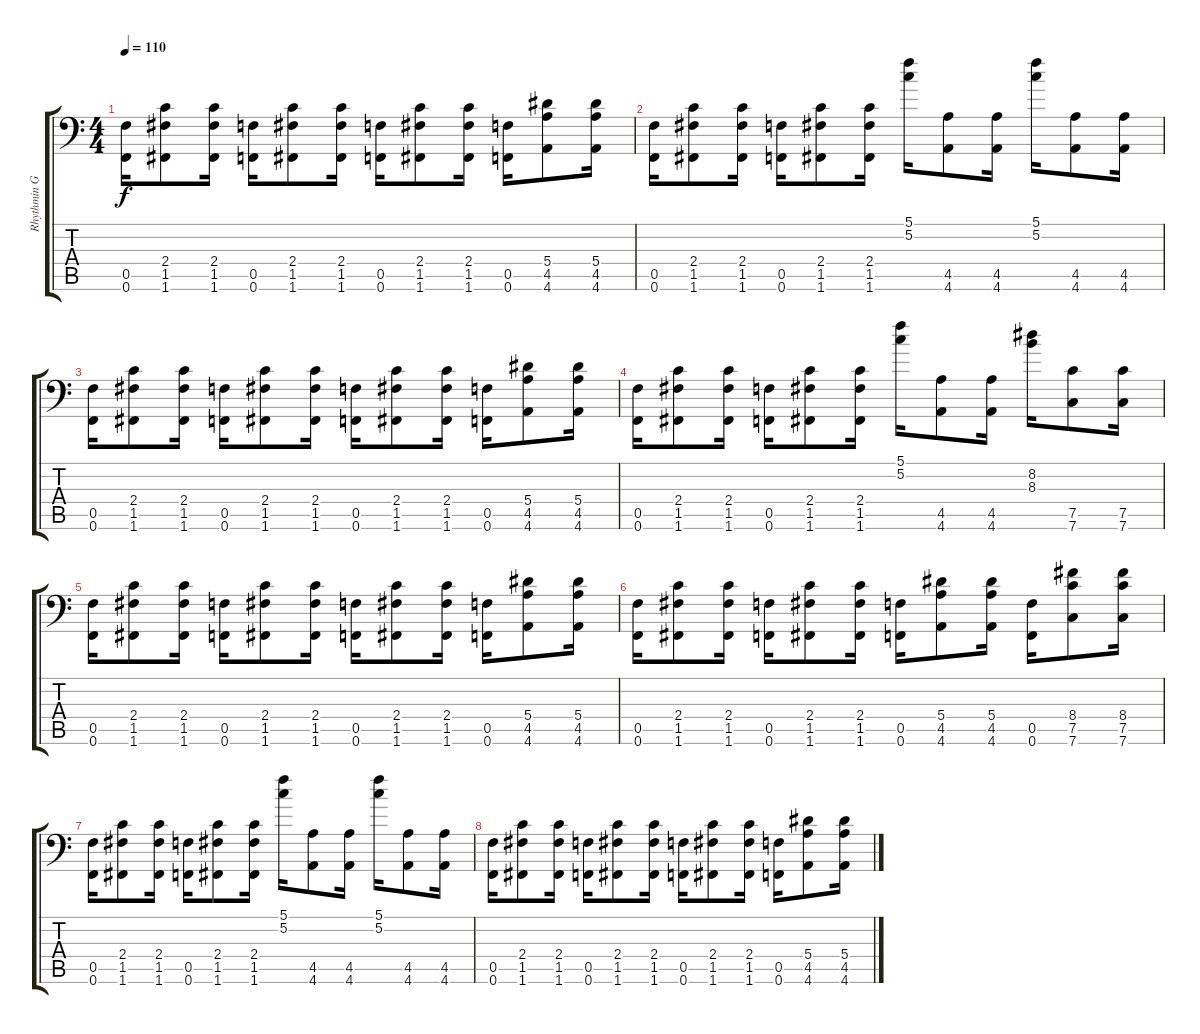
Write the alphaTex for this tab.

\track ("Rhythmin Guitar #2" "Rhythmin G") {instrument distortionguitar}
\staff {score tabs}
\tuning (C4 G3 Eb3 Bb2 F2 F1) {hide}
\ts (4 4)
\tempo 110
\clef f4
\ks c
(0.5 0.6).16{dy f} (2.4 1.5 1.6).8 (2.4 1.5 1.6).16 (0.5 0.6).16 (2.4 1.5 1.6).8 (2.4 1.5 1.6).16 (0.5 0.6).16 (2.4 1.5 1.6).8 (2.4 1.5 1.6).16 (0.5 0.6).16 (5.4 4.5 4.6).8 (5.4 4.5 4.6).16 |
(0.5 0.6).16 (2.4 1.5 1.6).8 (2.4 1.5 1.6).16 (0.5 0.6).16 (2.4 1.5 1.6).8 (2.4 1.5 1.6).16 (5.1 5.2).16 (4.5 4.6).8 (4.5 4.6).16 (5.1 5.2).16 (4.5 4.6).8 (4.5 4.6).16 |
(0.5 0.6).16 (2.4 1.5 1.6).8 (2.4 1.5 1.6).16 (0.5 0.6).16 (2.4 1.5 1.6).8 (2.4 1.5 1.6).16 (0.5 0.6).16 (2.4 1.5 1.6).8 (2.4 1.5 1.6).16 (0.5 0.6).16 (5.4 4.5 4.6).8 (5.4 4.5 4.6).16 |
(0.5 0.6).16 (2.4 1.5 1.6).8 (2.4 1.5 1.6).16 (0.5 0.6).16 (2.4 1.5 1.6).8 (2.4 1.5 1.6).16 (5.1 5.2).16 (4.5 4.6).8 (4.5 4.6).16 (8.2 8.3).16 (7.5 7.6).8 (7.5 7.6).16 |
(0.5 0.6).16 (2.4 1.5 1.6).8 (2.4 1.5 1.6).16 (0.5 0.6).16 (2.4 1.5 1.6).8 (2.4 1.5 1.6).16 (0.5 0.6).16 (2.4 1.5 1.6).8 (2.4 1.5 1.6).16 (0.5 0.6).16 (5.4 4.5 4.6).8 (5.4 4.5 4.6).16 |
(0.5 0.6).16 (2.4 1.5 1.6).8 (2.4 1.5 1.6).16 (0.5 0.6).16 (2.4 1.5 1.6).8 (2.4 1.5 1.6).16 (0.5 0.6).16 (5.4 4.5 4.6).8 (5.4 4.5 4.6).16 (0.5 0.6).16 (8.4 7.5 7.6).8 (8.4 7.5 7.6).16 |
(0.5 0.6).16 (2.4 1.5 1.6).8 (2.4 1.5 1.6).16 (0.5 0.6).16 (2.4 1.5 1.6).8 (2.4 1.5 1.6).16 (5.1 5.2).16 (4.5 4.6).8 (4.5 4.6).16 (5.1 5.2).16 (4.5 4.6).8 (4.5 4.6).16 |
(0.5 0.6).16 (2.4 1.5 1.6).8 (2.4 1.5 1.6).16 (0.5 0.6).16 (2.4 1.5 1.6).8 (2.4 1.5 1.6).16 (0.5 0.6).16 (2.4 1.5 1.6).8 (2.4 1.5 1.6).16 (0.5 0.6).16 (5.4 4.5 4.6).8 (5.4 4.5 4.6).16
